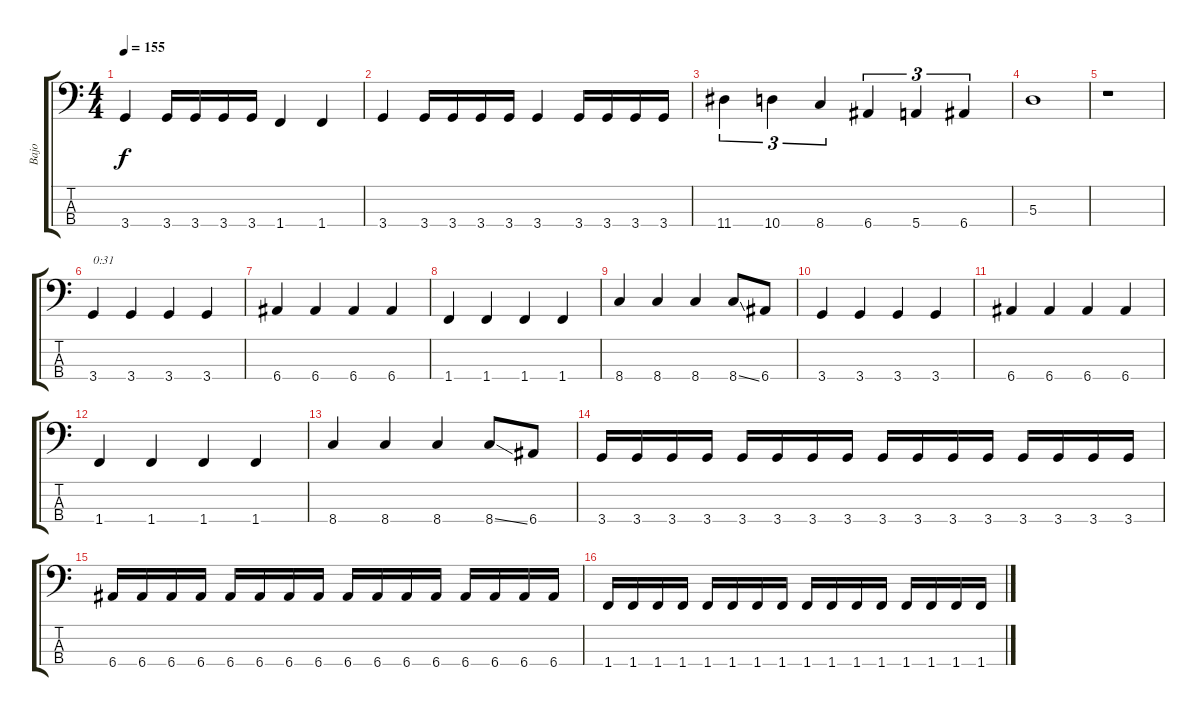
\track ("Bajo" "Bajo") {instrument electricbassfinger}
\staff {score tabs}
\tuning (G2 D2 A1 E1) {hide}
\ts (4 4)
\tempo 155
\clef f4
\ks c
3.4.4{dy f} 3.4.16 3.4.16 3.4.16 3.4.16 1.4.4 1.4.4 |
3.4.4 3.4.16 3.4.16 3.4.16 3.4.16 3.4.4 3.4.16 3.4.16 3.4.16 3.4.16 |
11.4.4{tu (3 2)} 10.4.4{tu (3 2)} 8.4.4{tu (3 2)} 6.4.4{tu (3 2)} 5.4.4{tu (3 2)} 6.4.4{tu (3 2)} |
5.3.1 |
r.1 |
3.4.4{txt "0:31"} 3.4.4 3.4.4 3.4.4 |
6.4.4 6.4.4 6.4.4 6.4.4 |
1.4.4 1.4.4 1.4.4 1.4.4 |
8.4.4 8.4.4 8.4.4 8.4{ss}.8 6.4.8 |
3.4.4 3.4.4 3.4.4 3.4.4 |
6.4.4 6.4.4 6.4.4 6.4.4 |
1.4.4 1.4.4 1.4.4 1.4.4 |
8.4.4 8.4.4 8.4.4 8.4{ss}.8 6.4.8 |
3.4.16 3.4.16 3.4.16 3.4.16 3.4.16 3.4.16 3.4.16 3.4.16 3.4.16 3.4.16 3.4.16 3.4.16 3.4.16 3.4.16 3.4.16 3.4.16 |
6.4.16 6.4.16 6.4.16 6.4.16 6.4.16 6.4.16 6.4.16 6.4.16 6.4.16 6.4.16 6.4.16 6.4.16 6.4.16 6.4.16 6.4.16 6.4.16 |
1.4.16 1.4.16 1.4.16 1.4.16 1.4.16 1.4.16 1.4.16 1.4.16 1.4.16 1.4.16 1.4.16 1.4.16 1.4.16 1.4.16 1.4.16 1.4.16
